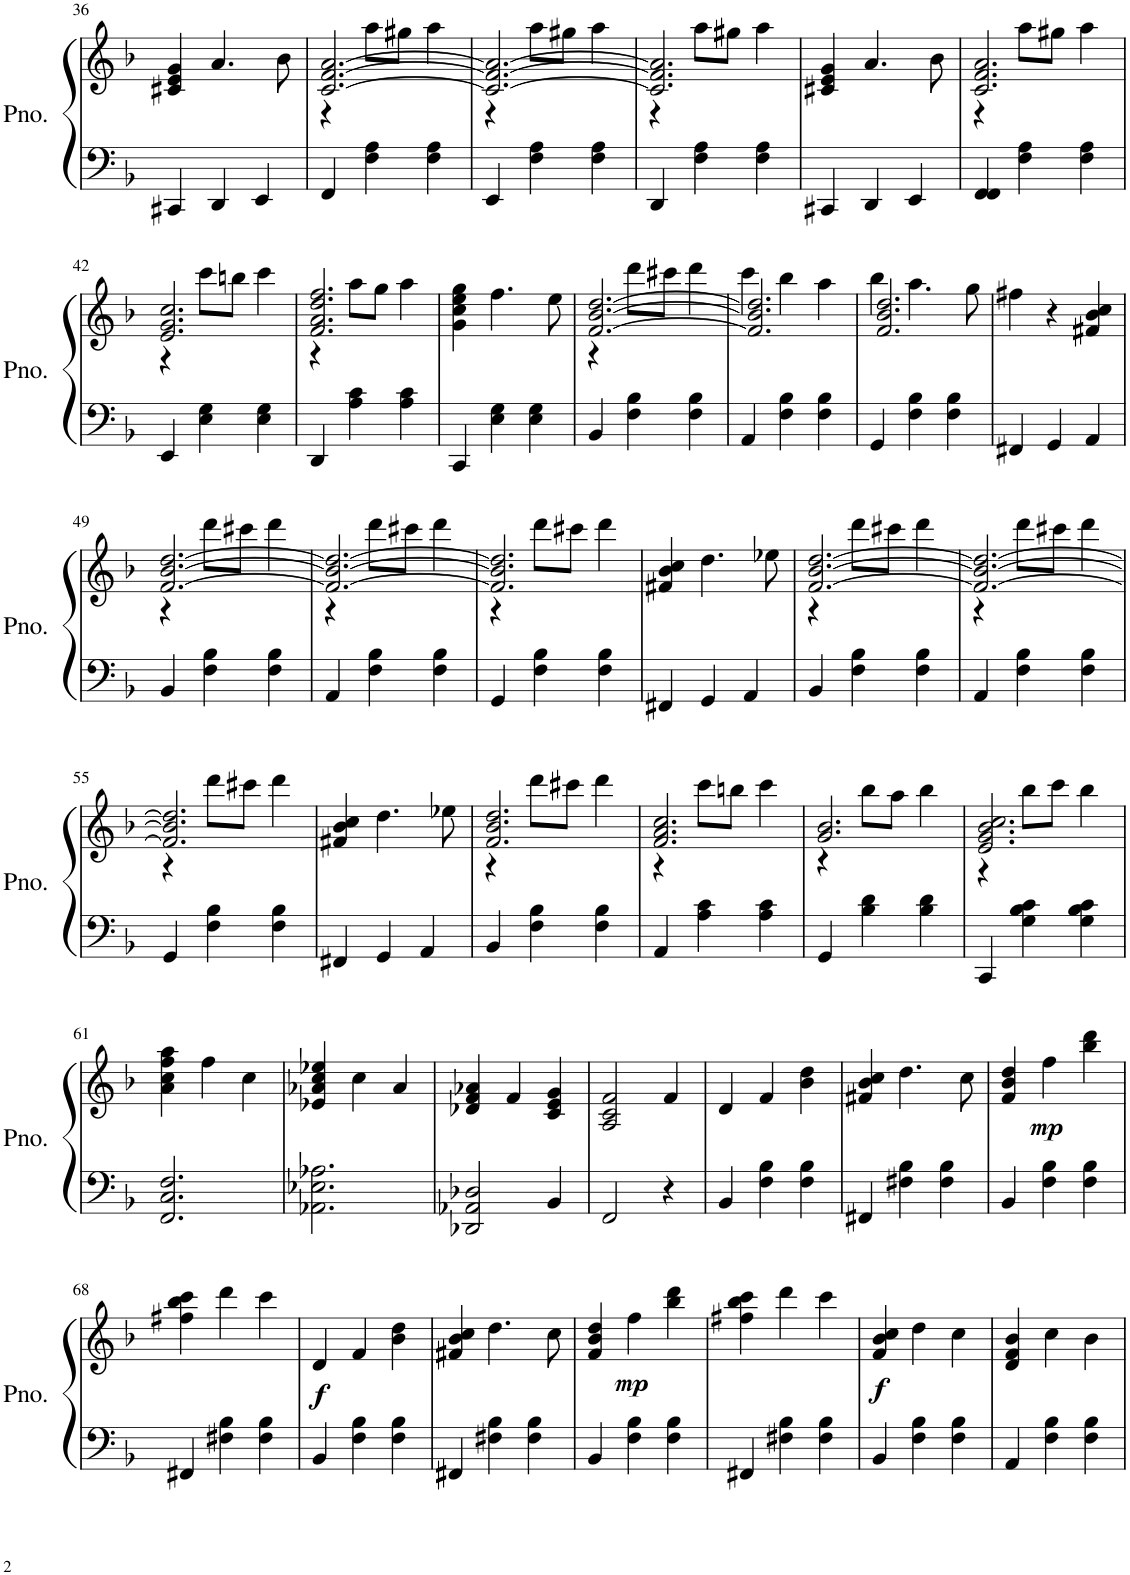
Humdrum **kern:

**kern	**kern	**dynam
*part1	*part1	*part1
*staff2	*staff1	*staff1/2
*I"Piano	*	*
*I'Pno.	*	*
!!LO:PB:g=z
*clefF4	*clefG2	*
*k[b-]	*k[b-]	*
*M3/4	*M3/4	*
=36	=36	=36
4CC#X/	4c#X/ 4e/ 4g/	.
4DD/	4.a/	.
4EE/	.	.
.	8b-\	.
=37	=37	=37
*	*^	*
4FF/	[2.c/ [2.f/ [2.a/	4r	.
4F\ 4A\	.	8aa\L	.
.	.	8gg#X\J	.
4F\ 4A\	.	4aa\	.
=38	=38	=38	=38
4EE/	2.c/_ 2.f/_ 2.a/_	4r	.
4F\ 4A\	.	8aa\L	.
.	.	8gg#X\J	.
4F\ 4A\	.	4aa\	.
=39	=39	=39	=39
4DD/	2.c/] 2.f/] 2.a/]	4r	.
4F\ 4A\	.	8aa\L	.
.	.	8gg#X\J	.
4F\ 4A\	.	4aa\	.
*	*v	*v	*
=40	=40	=40
4CC#X/	4c#X/ 4e/ 4g/	.
4DD/	4.a/	.
4EE/	.	.
.	8b-\	.
=41	=41	=41
*	*^	*
4FF/ 4FF/	2.c/ 2.f/ 2.a/	4r	.
4F\ 4A\	.	8aa\L	.
.	.	8gg#X\J	.
4F\ 4A\	.	4aa\	.
!!LO:LB:g=z	!!
=42	=42	=42	=42
4EE/	2.e/ 2.g/ 2.cc/	4r	.
4E\ 4G\	.	8ccc\L	.
.	.	8bbn\J	.
4E\ 4G\	.	4ccc\	.
=43	=43	=43	=43
4DD/	2.f/ 2.a/ 2.dd/ 2.ff/	4r	.
4A\ 4c\	.	8aa\L	.
.	.	8gg\J	.
4A\ 4c\	.	4aa\	.
*	*v	*v	*
=44	=44	=44
4CC/	4g\ 4cc\ 4ee\ 4gg\	.
4E\ 4G\	4.ff\	.
4E\ 4G\	.	.
.	8ee\	.
=45	=45	=45
*	*^	*
4BB-/	[2.f/ [2.b-/ [2.dd/	4r	.
4F\ 4B-\	.	8ddd\L	.
.	.	8ccc#X\J	.
4F\ 4B-\	.	4ddd\	.
=46	=46	=46	=46
4AA/	2.f/] 2.b-/] 2.dd/]	4ccc\	.
4F\ 4B-\	.	4bb-\	.
4F\ 4B-\	.	4aa\	.
=47	=47	=47	=47
4GG/	2.f/ 2.b-/ 2.dd/	4bb-\	.
4F\ 4B-\	.	4.aa\	.
4F\ 4B-\	.	.	.
.	.	8gg\	.
*	*v	*v	*
=48	=48	=48
4FF#X/	4ff#X\	.
4GG/	4r	.
4AA/	4f#X/ 4b-/ 4cc/	.
!!LO:LB:g=z
=49	=49	=49
*	*^	*
4BB-/	[2.f/ [2.b-/ [2.dd/	4r	.
4F\ 4B-\	.	8ddd\L	.
.	.	8ccc#X\J	.
4F\ 4B-\	.	4ddd\	.
=50	=50	=50	=50
4AA/	2.f/_ 2.b-/_ 2.dd/_	4r	.
4F\ 4B-\	.	8ddd\L	.
.	.	8ccc#X\J	.
4F\ 4B-\	.	4ddd\	.
=51	=51	=51	=51
4GG/	2.f/] 2.b-/] 2.dd/]	4r	.
4F\ 4B-\	.	8ddd\L	.
.	.	8ccc#X\J	.
4F\ 4B-\	.	4ddd\	.
*	*v	*v	*
=52	=52	=52
4FF#X/	4f#X/ 4b-/ 4cc/	.
4GG/	4.dd\	.
4AA/	.	.
.	8ee-X\	.
=53	=53	=53
*	*^	*
4BB-/	[2.f/ [2.b-/ [2.dd/	4r	.
4F\ 4B-\	.	8ddd\L	.
.	.	8ccc#X\J	.
4F\ 4B-\	.	4ddd\	.
=54	=54	=54	=54
4AA/	2.f/_ 2.b-/_ 2.dd/_	4r	.
4F\ 4B-\	.	8ddd\L	.
.	.	8ccc#X\J	.
4F\ 4B-\	.	4ddd\	.
!!LO:LB:g=z	!!
=55	=55	=55	=55
4GG/	2.f/] 2.b-/] 2.dd/]	4r	.
4F\ 4B-\	.	8ddd\L	.
.	.	8ccc#X\J	.
4F\ 4B-\	.	4ddd\	.
*	*v	*v	*
=56	=56	=56
4FF#X/	4f#X/ 4b-/ 4cc/	.
4GG/	4.dd\	.
4AA/	.	.
.	8ee-X\	.
=57	=57	=57
*	*^	*
4BB-/	2.f/ 2.b-/ 2.dd/	4r	.
4F\ 4B-\	.	8ddd\L	.
.	.	8ccc#X\J	.
4F\ 4B-\	.	4ddd\	.
=58	=58	=58	=58
4AA/	2.f/ 2.a/ 2.cc/	4r	.
4A\ 4c\	.	8ccc\L	.
.	.	8bbn\J	.
4A\ 4c\	.	4ccc\	.
=59	=59	=59	=59
4GG/	2.g/ 2.b-/	4r	.
4B-\ 4d\	.	8bb-\L	.
.	.	8aa\J	.
4B-\ 4d\	.	4bb-\	.
=60	=60	=60	=60
4CC/	2.e/ 2.g/ 2.b-/ 2.cc/	4r	.
4G\ 4B-\ 4c\	.	8bb-\L	.
.	.	8ccc\J	.
4G\ 4B-\ 4c\	.	4bb-\	.
*	*v	*v	*
!!LO:LB:g=z
=61	=61	=61
2.FF/ 2.C/ 2.F/	4a\ 4cc\ 4ff\ 4aa\	.
.	4ff\	.
.	4cc\	.
=62	=62	=62
2.AA-X\ 2.E-X\ 2.A-X\	4e-X/ 4a-X/ 4cc/ 4ee-X/	.
.	4cc\	.
.	4a-/	.
=63	=63	=63
2DD-X/ 2AA-X/ 2D-X/	4d-X/ 4f/ 4a-X/	.
.	4f/	.
4BB-/	4c/ 4e/ 4g/	.
=64	=64	=64
2FF/	2A/ 2c/ 2f/	.
4r	4f/	.
=65	=65	=65
4BB-/	4d/	.
4F\ 4B-\	4f/	.
4F\ 4B-\	4b-\ 4dd\	.
=66	=66	=66
4FF#X/	4f#X/ 4b-/ 4cc/	.
4F#X\ 4B-\	4.dd\	.
4F#\ 4B-\	.	.
.	8cc\	.
=67	=67	=67
4BB-/	4f/ 4b-/ 4dd/	.
!	!	!LO:DY:b
4F\ 4B-\	4ff\	mp
4F\ 4B-\	4bb-\ 4ddd\	.
!!LO:LB:g=z
=68	=68	=68
4FF#X/	4ff#X\ 4bb-\ 4ccc\	.
4F#X\ 4B-\	4ddd\	.
4F#\ 4B-\	4ccc\	.
=69	=69	=69
!	!	!LO:DY:b
4BB-/	4d/	f
4F\ 4B-\	4f/	.
4F\ 4B-\	4b-\ 4dd\	.
=70	=70	=70
4FF#X/	4f#X/ 4b-/ 4cc/	.
4F#X\ 4B-\	4.dd\	.
4F#\ 4B-\	.	.
.	8cc\	.
=71	=71	=71
4BB-/	4f/ 4b-/ 4dd/	.
!	!	!LO:DY:b
4F\ 4B-\	4ff\	mp
4F\ 4B-\	4bb-\ 4ddd\	.
=72	=72	=72
4FF#X/	4ff#X\ 4bb-\ 4ccc\	.
4F#X\ 4B-\	4ddd\	.
4F#\ 4B-\	4ccc\	.
=73	=73	=73
!	!	!LO:DY:b
4BB-/	4f/ 4b-/ 4cc/	f
4F\ 4B-\	4dd\	.
4F\ 4B-\	4cc\	.
=74	=74	=74
4AA/	4d/ 4f/ 4b-/	.
4F\ 4B-\	4cc\	.
4F\ 4B-\	4b-\	.
=	=	=
*-	*-	*-
